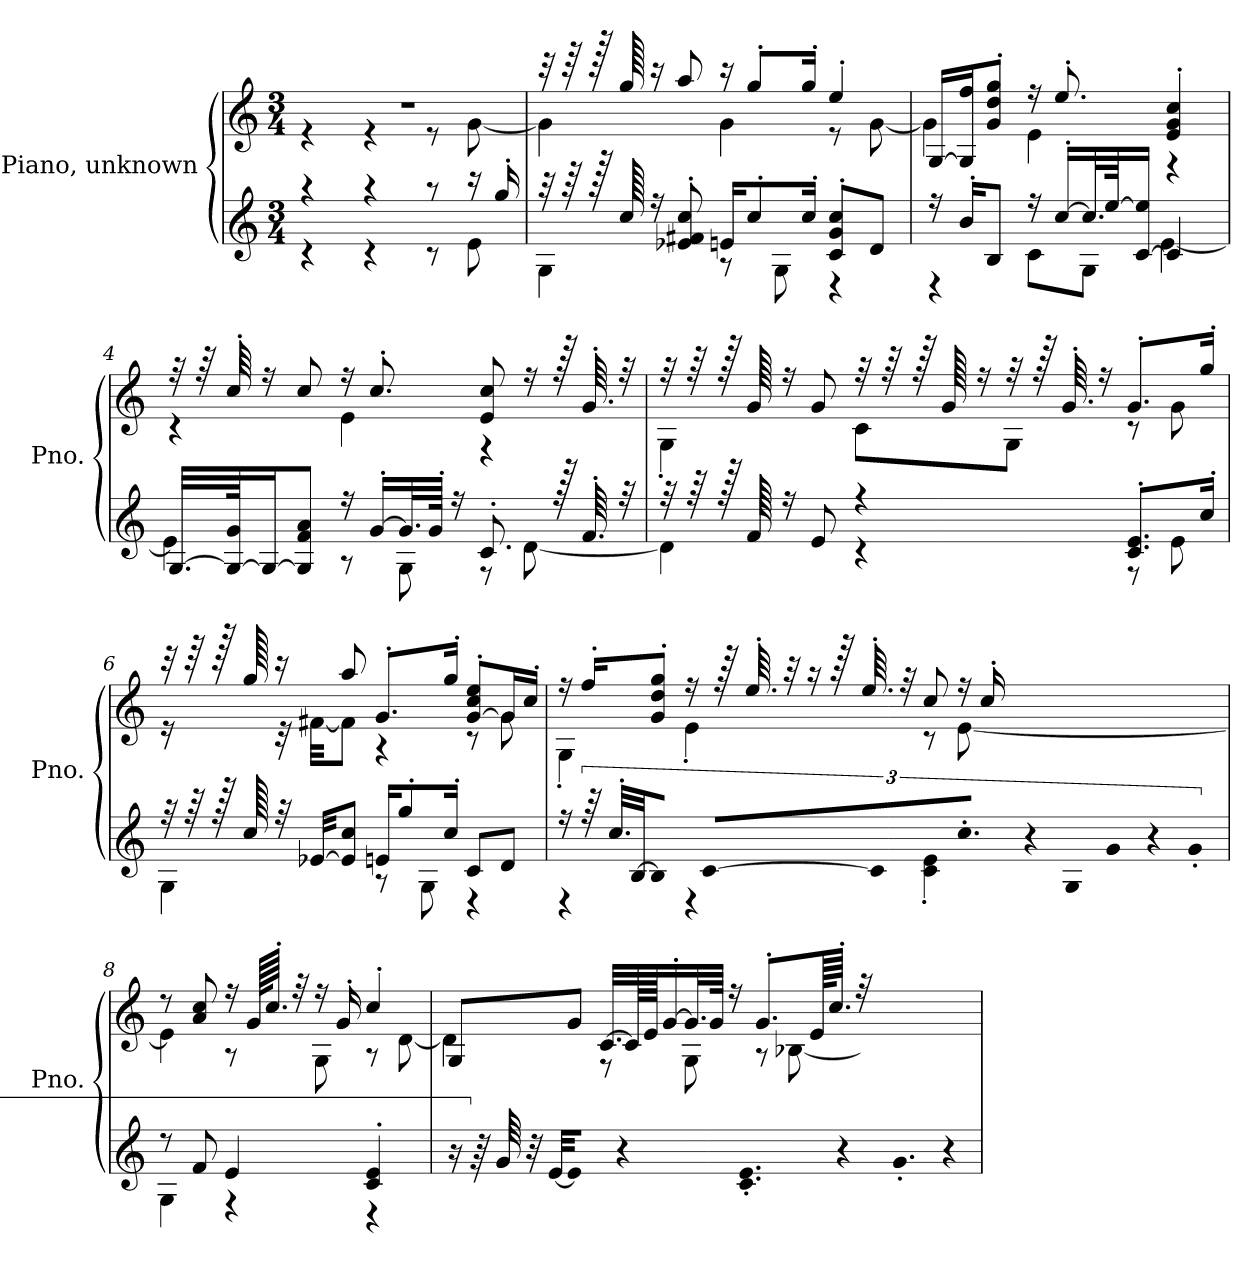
**kern	**kern
*part1	*part1
*staff2	*staff1
*I"Piano, unknown	*
*I'Pno.	*
*clefG2	*clefG2
*k[]	*k[]
*M3/4	*M3/4
*MM127	*MM127
=1	=1
*^	*^
4r	4r	2.r	4r
4r	4r	.	4r
8r	8r	.	8r
16r	8e\	.	[8g\
16gg'/	.	.	.
=2	=2	=2	=2
32r	4G\	32r	4g\]
64r	.	64r	.
128r	.	128r	.
128cc/	.	128gg/	.
16r	.	16r	.
8e-X/' 8f#X/' 8cc/'	.	8aa/	.
16en/KL	8r	16r	4g\
8cc'/	.	8gg'/L	.
.	8G\	.	.
16cc'/Jk	.	16gg'/Jk	.
8c/' 8g/' 8cc/'L	4r	4ee'/	8r
8d/J	.	.	[8g\
=3	=3	=3	=3
16r	4r	[16G/LL	4g\]
16b'/KL	.	16G/] 16ff/J	.
8B/J	.	8g/' 8dd/' 8gg/'J	.
16r	8c\L	16r	4e\
[16cc'/LL	.	8.ee'/	.
32.cc/L]	8G\J	.	.
[64ee/JK	.	.	.
[16c/ 16ee/]JJ	.	.	.
4c/]	[4e\	4e/' 4g/' 4cc/'	4r
!!LO:LB:g=z	!!
=4	=4	=4	=4
[32.G/LLL	4e\]	32r	4r
.	.	64r	.
64G/_ 64g/JK	.	64cc'/	.
16G/J_	.	16r	.
8G/] 8f/ 8a/J	.	8cc/	.
16r	8r	16r	4e\
[16g'/LL	.	8.cc'/	.
32.g/L]	8G\	.	.
64g'/JJJk	.	.	.
16r	.	.	.
8.c'/	8r	8e/ 8cc/	4r
.	[8d\	16r	.
128r	.	128r	.
64.f'/	.	64.g'/	.
32r	.	32r	.
=5	=5	=5	=5
32r	4d\]	32r	4G'\
64r	.	64r	.
128r	.	128r	.
128f/	.	128g/	.
16r	.	16r	.
8e/	.	8g/	.
4r	4r	32r	8c\L
.	.	64r	.
.	.	128r	.
.	.	128g/	.
.	.	16r	.
.	.	32r	8G\J
.	.	128r	.
.	.	64.g'/	.
.	.	16r	.
8.c/' 8.e/'L	8r	8.g'/L	8r
.	8e\	.	8g\
16cc'/Jk	.	16gg'/Jk	.
!!LO:LB:g=z	!!
=6	=6	=6	=6
32r	4G\	32r	16r
64r	.	64r	.
128r	.	128r	.
128cc/	.	128gg/	.
32r	.	16r	32r
[32e-X/KKL	.	.	[32f#X\KKL
8e-/] 8cc/J	.	8aa/	8f#\J]
16en/KL	8r	8.g'/L	4r
8gg'/	.	.	.
.	8G\	.	.
16cc'/Jk	.	16gg'/Jk	.
8c/L	4r	[8g/' 8cc/' 8ee/'L	8r
8d/J	.	16g/L]	8g\
.	.	16cc'/JJ	.
=7	=7	=7	=7
16r	4r	16r	4G'\
96r	.	16ff'/KL	.
48.cc'/LLL	.	.	.
[48B/JJ	.	.	.
8B/J]	.	8g/' 8dd/' 8gg/'J	.
[16c/LL	4r	16r	4e'\
128c/KLL]	.	128r	.
64.cc'/JJJJ	.	64.ee'/	.
32r	.	32r	.
8G/	.	16r	.
.	.	128r	.
.	.	64.ee'/	.
.	.	32r	.
8g/	4c\' 4e\'	8cc/	8r
16r	.	16r	[8e\
16g'/	.	16cc'/	.
!!LO:LB:g=z	!!
=8	=8	=8	=8
8r	4G\	8r	4e\]
8f/	.	8a/ 8cc/	.
4e/	4r	16r	8r
.	.	128g/KLLLL	.
.	.	64.cc'/JJJJ	.
.	.	32r	.
.	.	16r	8G\
.	.	16g'/	.
4c/' 4e/'	4r	4cc'/	8r
.	.	.	[8d\
*v	*v	*	*
=9	=9	=9
16r	8G/L	4d\]
96r	.	.
96g/	.	.
48r	.	.
[48e/KKL	.	.
8e/J]	8g/J	.
4r	[32.c/LLL	8r
.	128c/LL]	.
.	128e/JJJ	.
.	[16g'/	.
.	32.g/L]	8G\
.	64g/JJJk	.
.	16r	.
8.c/' 8.e/'	8.g'/L	8r
.	.	[8B-X\
128r	128e/KLLL	.
64.g'/	64.cc'/JJJJ	.
32r	32r	.
*	*v	*v
=	=
*-	*-
